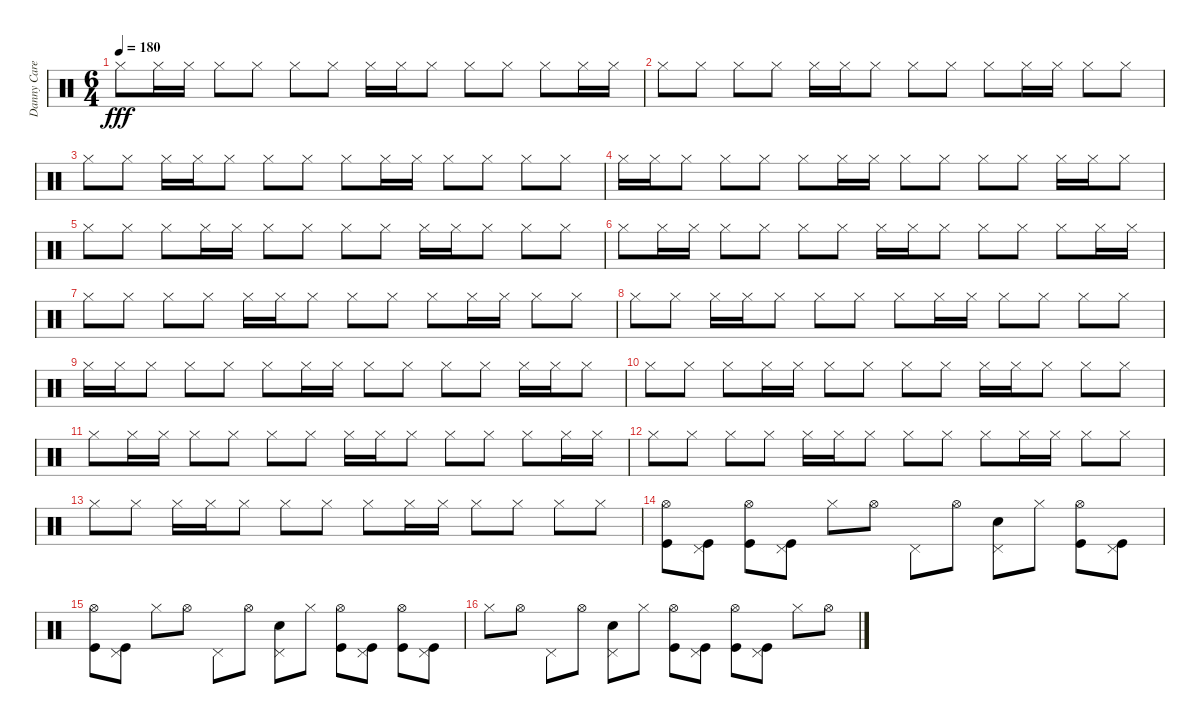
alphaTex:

\track ("Danny Carey" "Danny Care") {instrument percussion}
\staff {score}
\articulation defaults
\ts (6 4)
\tempo 180
\clef neutral
\ks c "Hi-Hat (closed)".8{dy fff} "Hi-Hat (closed)".16 "Hi-Hat (closed)".16 "Hi-Hat (closed)".8 "Hi-Hat (closed)".8 "Hi-Hat (closed)".8 "Hi-Hat (closed)".8 "Hi-Hat (closed)".16 "Hi-Hat (closed)".16 "Hi-Hat (closed)".8 "Hi-Hat (closed)".8 "Hi-Hat (closed)".8 "Hi-Hat (closed)".8 "Hi-Hat (closed)".16 "Hi-Hat (closed)".16
|
"Hi-Hat (closed)".8 "Hi-Hat (closed)".8 "Hi-Hat (closed)".8 "Hi-Hat (closed)".8 "Hi-Hat (closed)".16 "Hi-Hat (closed)".16 "Hi-Hat (closed)".8 "Hi-Hat (closed)".8 "Hi-Hat (closed)".8 "Hi-Hat (closed)".8 "Hi-Hat (closed)".16 "Hi-Hat (closed)".16 "Hi-Hat (closed)".8 "Hi-Hat (closed)".8 |
"Hi-Hat (closed)".8 "Hi-Hat (closed)".8 "Hi-Hat (closed)".16 "Hi-Hat (closed)".16 "Hi-Hat (closed)".8 "Hi-Hat (closed)".8 "Hi-Hat (closed)".8 "Hi-Hat (closed)".8 "Hi-Hat (closed)".16 "Hi-Hat (closed)".16 "Hi-Hat (closed)".8 "Hi-Hat (closed)".8 "Hi-Hat (closed)".8 "Hi-Hat (closed)".8 |
"Hi-Hat (closed)".16 "Hi-Hat (closed)".16 "Hi-Hat (closed)".8 "Hi-Hat (closed)".8 "Hi-Hat (closed)".8 "Hi-Hat (closed)".8 "Hi-Hat (closed)".16 "Hi-Hat (closed)".16 "Hi-Hat (closed)".8 "Hi-Hat (closed)".8 "Hi-Hat (closed)".8 "Hi-Hat (closed)".8 "Hi-Hat (closed)".16 "Hi-Hat (closed)".16 "Hi-Hat (closed)".8 |
"Hi-Hat (closed)".8 "Hi-Hat (closed)".8 "Hi-Hat (closed)".8 "Hi-Hat (closed)".16 "Hi-Hat (closed)".16 "Hi-Hat (closed)".8 "Hi-Hat (closed)".8 "Hi-Hat (closed)".8 "Hi-Hat (closed)".8 "Hi-Hat (closed)".16 "Hi-Hat (closed)".16 "Hi-Hat (closed)".8 "Hi-Hat (closed)".8 "Hi-Hat (closed)".8 |
"Hi-Hat (closed)".8 "Hi-Hat (closed)".16 "Hi-Hat (closed)".16 "Hi-Hat (closed)".8 "Hi-Hat (closed)".8 "Hi-Hat (closed)".8 "Hi-Hat (closed)".8 "Hi-Hat (closed)".16 "Hi-Hat (closed)".16 "Hi-Hat (closed)".8 "Hi-Hat (closed)".8 "Hi-Hat (closed)".8 "Hi-Hat (closed)".8 "Hi-Hat (closed)".16 "Hi-Hat (closed)".16 |
"Hi-Hat (closed)".8 "Hi-Hat (closed)".8 "Hi-Hat (closed)".8 "Hi-Hat (closed)".8 "Hi-Hat (closed)".16 "Hi-Hat (closed)".16 "Hi-Hat (closed)".8 "Hi-Hat (closed)".8 "Hi-Hat (closed)".8 "Hi-Hat (closed)".8 "Hi-Hat (closed)".16 "Hi-Hat (closed)".16 "Hi-Hat (closed)".8 "Hi-Hat (closed)".8 |
"Hi-Hat (closed)".8 "Hi-Hat (closed)".8 "Hi-Hat (closed)".16 "Hi-Hat (closed)".16 "Hi-Hat (closed)".8 "Hi-Hat (closed)".8 "Hi-Hat (closed)".8 "Hi-Hat (closed)".8 "Hi-Hat (closed)".16 "Hi-Hat (closed)".16 "Hi-Hat (closed)".8 "Hi-Hat (closed)".8 "Hi-Hat (closed)".8 "Hi-Hat (closed)".8 |
"Hi-Hat (closed)".16 "Hi-Hat (closed)".16 "Hi-Hat (closed)".8 "Hi-Hat (closed)".8 "Hi-Hat (closed)".8 "Hi-Hat (closed)".8 "Hi-Hat (closed)".16 "Hi-Hat (closed)".16 "Hi-Hat (closed)".8 "Hi-Hat (closed)".8 "Hi-Hat (closed)".8 "Hi-Hat (closed)".8 "Hi-Hat (closed)".16 "Hi-Hat (closed)".16 "Hi-Hat (closed)".8 |
"Hi-Hat (closed)".8 "Hi-Hat (closed)".8 "Hi-Hat (closed)".8 "Hi-Hat (closed)".16 "Hi-Hat (closed)".16 "Hi-Hat (closed)".8 "Hi-Hat (closed)".8 "Hi-Hat (closed)".8 "Hi-Hat (closed)".8 "Hi-Hat (closed)".16 "Hi-Hat (closed)".16 "Hi-Hat (closed)".8 "Hi-Hat (closed)".8 "Hi-Hat (closed)".8 |
"Hi-Hat (closed)".8 "Hi-Hat (closed)".16 "Hi-Hat (closed)".16 "Hi-Hat (closed)".8 "Hi-Hat (closed)".8 "Hi-Hat (closed)".8 "Hi-Hat (closed)".8 "Hi-Hat (closed)".16 "Hi-Hat (closed)".16 "Hi-Hat (closed)".8 "Hi-Hat (closed)".8 "Hi-Hat (closed)".8 "Hi-Hat (closed)".8 "Hi-Hat (closed)".16 "Hi-Hat (closed)".16 |
"Hi-Hat (closed)".8 "Hi-Hat (closed)".8 "Hi-Hat (closed)".8 "Hi-Hat (closed)".8 "Hi-Hat (closed)".16 "Hi-Hat (closed)".16 "Hi-Hat (closed)".8 "Hi-Hat (closed)".8 "Hi-Hat (closed)".8 "Hi-Hat (closed)".8 "Hi-Hat (closed)".16 "Hi-Hat (closed)".16 "Hi-Hat (closed)".8 "Hi-Hat (closed)".8 |
"Hi-Hat (closed)".8 "Hi-Hat (closed)".8 "Hi-Hat (closed)".16 "Hi-Hat (closed)".16 "Hi-Hat (closed)".8 "Hi-Hat (closed)".8 "Hi-Hat (closed)".8 "Hi-Hat (closed)".8 "Hi-Hat (closed)".16 "Hi-Hat (closed)".16 "Hi-Hat (closed)".8 "Hi-Hat (closed)".8 "Hi-Hat (closed)".8 "Hi-Hat (closed)".8 |
("Hi-Hat (open)" "Kick (hit)").8 ("Pedal Hi-Hat (hit)" "Kick (hit)").8 ("Hi-Hat (open)" "Kick (hit)").8 ("Pedal Hi-Hat (hit)" "Kick (hit)").8 "Hi-Hat (closed)".8 "Hi-Hat (open)".8 "Pedal Hi-Hat (hit)".8 "Hi-Hat (open)".8 ("Pedal Hi-Hat (hit)" "Snare (hit) 2").8 "Hi-Hat (closed)".8 ("Hi-Hat (open)" "Kick (hit)").8 ("Pedal Hi-Hat (hit)" "Kick (hit)").8 |
("Hi-Hat (open)" "Kick (hit)").8 ("Pedal Hi-Hat (hit)" "Kick (hit)").8 "Hi-Hat (closed)".8 "Hi-Hat (open)".8 "Pedal Hi-Hat (hit)".8 "Hi-Hat (open)".8 ("Pedal Hi-Hat (hit)" "Snare (hit) 2").8 "Hi-Hat (closed)".8 ("Hi-Hat (open)" "Kick (hit)").8 ("Pedal Hi-Hat (hit)" "Kick (hit)").8 ("Hi-Hat (open)" "Kick (hit)").8 ("Pedal Hi-Hat (hit)" "Kick (hit)").8 |
"Hi-Hat (closed)".8 "Hi-Hat (open)".8 "Pedal Hi-Hat (hit)".8 "Hi-Hat (open)".8 ("Pedal Hi-Hat (hit)" "Snare (hit) 2").8 "Hi-Hat (closed)".8 ("Hi-Hat (open)" "Kick (hit)").8 ("Pedal Hi-Hat (hit)" "Kick (hit)").8 ("Hi-Hat (open)" "Kick (hit)").8 ("Pedal Hi-Hat (hit)" "Kick (hit)").8 "Hi-Hat (closed)".8 "Hi-Hat (open)".8
